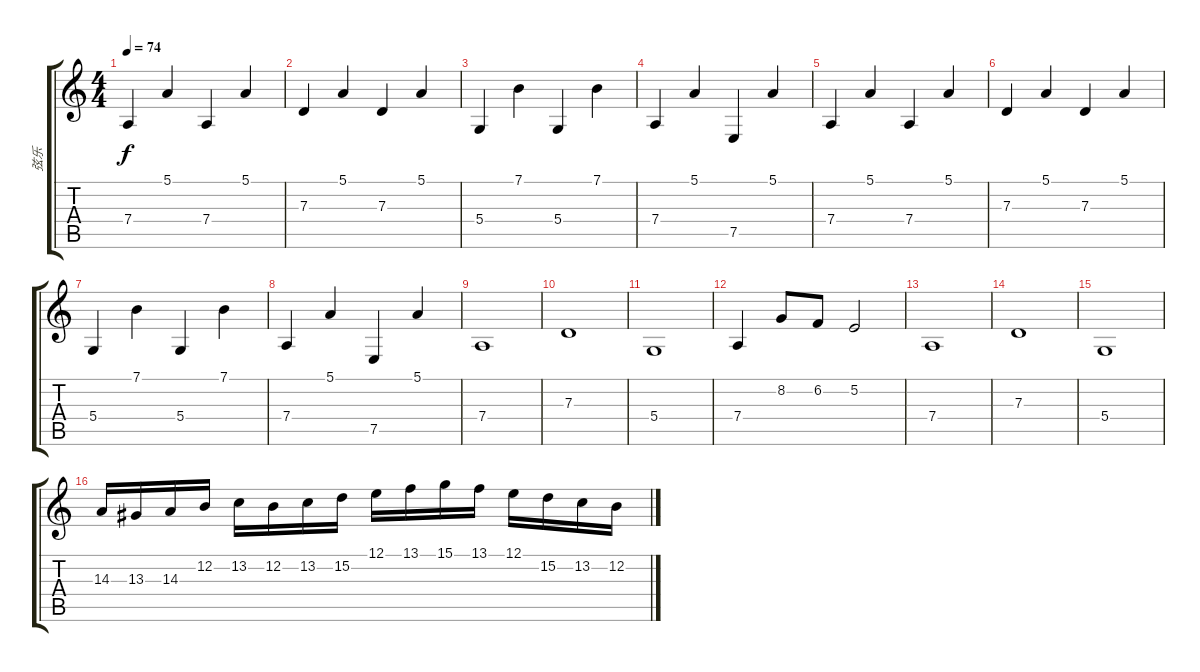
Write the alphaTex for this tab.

\track ("弦乐" "弦乐") {instrument stringensemble1}
\staff {score tabs}
\tuning (E4 B3 G3 D3 A2 E2) {hide}
\ts (4 4)
\tempo 74
\clef g2
\ks c
7.4.4{dy f instrument stringensemble1} 5.1.4 7.4.4 5.1.4 |
7.3.4 5.1.4 7.3.4 5.1.4 |
5.4.4 7.1.4 5.4.4 7.1.4 |
7.4.4 5.1.4 7.5.4 5.1.4 |
7.4.4 5.1.4 7.4.4 5.1.4 |
7.3.4 5.1.4 7.3.4 5.1.4 |
5.4.4 7.1.4 5.4.4 7.1.4 |
7.4.4 5.1.4 7.5.4 5.1.4 |
7.4.1 |
7.3.1 |
5.4.1 |
7.4.4 8.2.8 6.2.8 5.2.2 |
7.4.1 |
7.3.1 |
5.4.1 |
14.3.16 13.3.16 14.3.16 12.2.16 13.2.16 12.2.16 13.2.16 15.2.16 12.1.16 13.1.16 15.1.16 13.1.16 12.1.16 15.2.16 13.2.16 12.2.16
